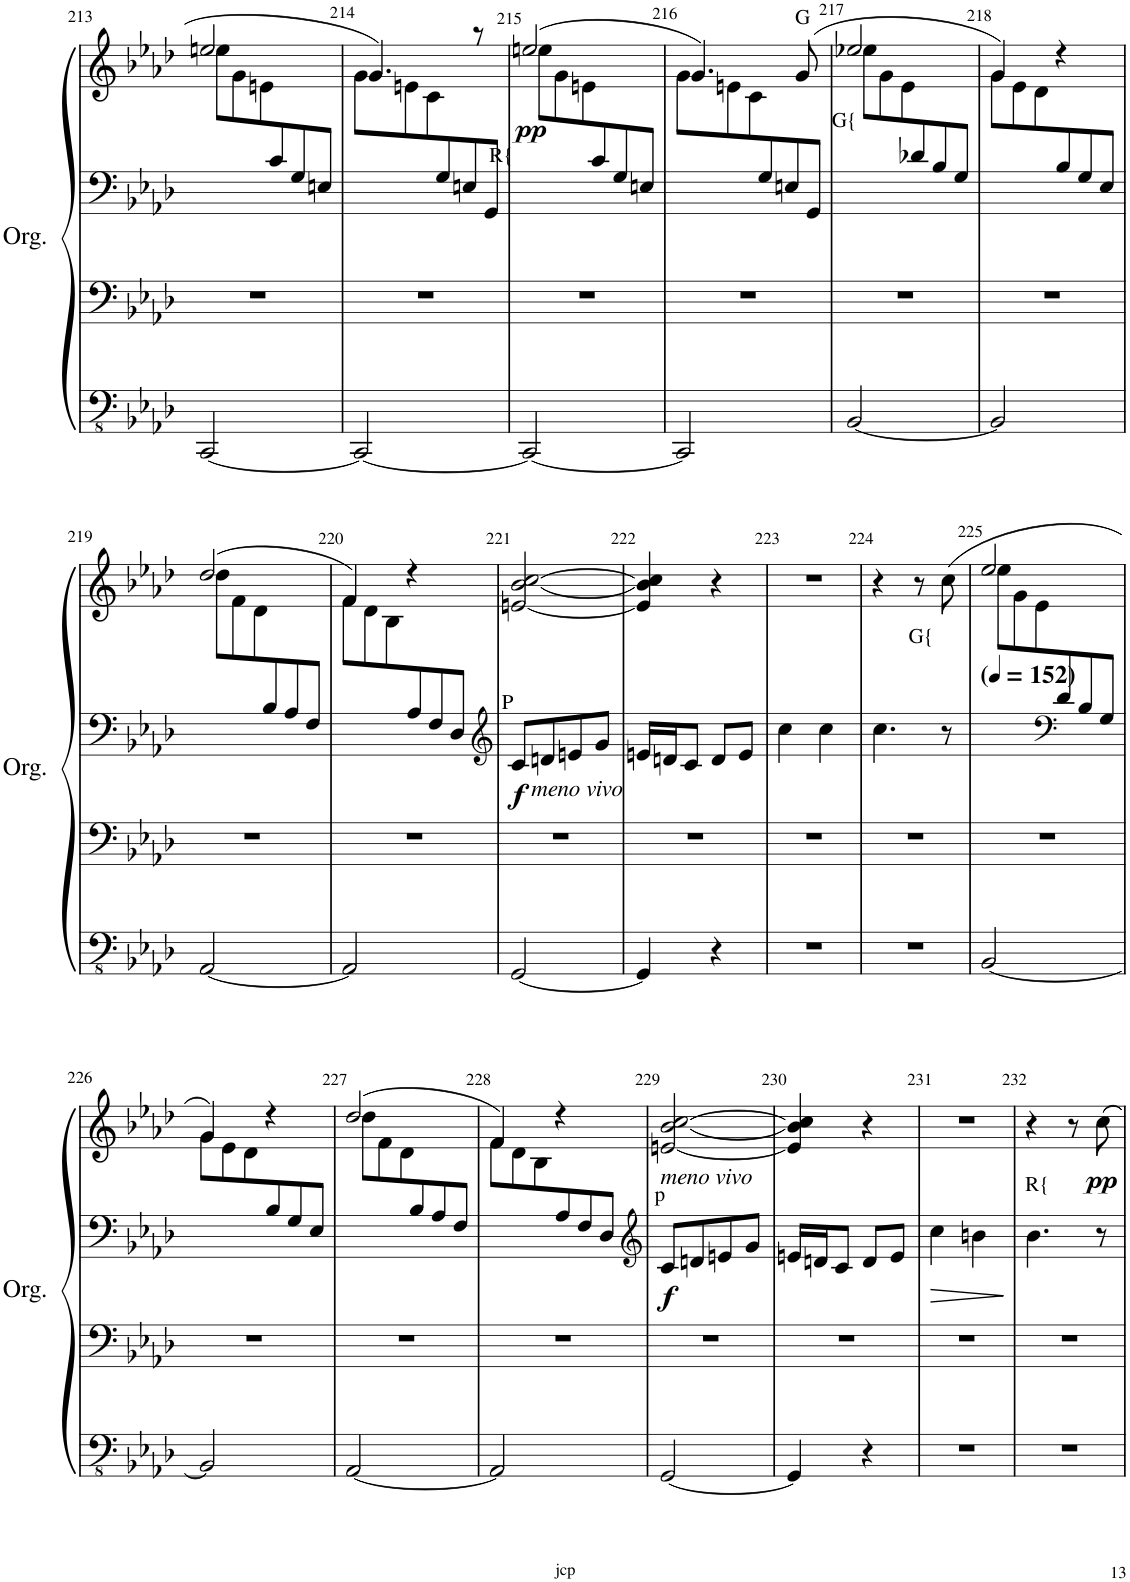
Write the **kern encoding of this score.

**kern	**kern	**kern	**kern	**dynam
*part1	*part1	*part1	*part1	*part1
*staff4	*staff3	*staff2	*staff1	*staff1/2/3/4
*I"Orgue à tuyaux	*	*	*	*
*I'Org.	*	*	*	*
!!LO:PB:g=z
*clefFv4	*clefF4	*clefF4	*clefG2	*
*k[b-e-a-d-]	*k[b-e-a-d-]	*k[b-e-a-d-]	*k[b-e-a-d-]	*
*M2/4	*M2/4	*M2/4	*M2/4	*
=213	=213	=213	=213	=213
*	*	*^	*^	*
*	*	*	*	*	*Xbrackettup	*
[2CCC/	2r	4ryy	2ryy	2een/	12ee\L	.
.	.	.	.	.	12g\	.
.	.	.	.	.	12en\	.
.	.	12c/	.	.	4ryy	.
.	.	12G/	.	.	.	.
.	.	12En/J	.	.	.	.
=214	=214	=214	=214	=214	=214	=214
2CCC/_	2r	4ryy	2ryy	4.g/	12g\L	.
.	.	.	.	.	12en\	.
.	.	.	.	.	12c\	.
.	.	12G/	.	.	4ryy	.
.	.	12En/	.	.	.	.
.	.	.	.	8r	.	.
.	.	12GG/J	.	.	.	.
=215	=215	=215	=215	=215	=215	=215
!	!	!	!	!LO:TX:b:t=R{	!	!
!	!	!	!	!	!	!LO:DY:b
2CCC/_	2r	4ryy	2ryy	(2een/	12ee\L	pp
.	.	.	.	.	12g\	.
.	.	.	.	.	12en\	.
.	.	12c/	.	.	4ryy	.
.	.	12G/	.	.	.	.
.	.	12En/J	.	.	.	.
=216	=216	=216	=216	=216	=216	=216
2CCC/]	2r	4ryy	2ryy	4.g/)	12g\L	.
.	.	.	.	.	12en\	.
.	.	.	.	.	12c\	.
.	.	12G/	.	.	4ryy	.
.	.	12En/	.	.	.	.
!	!	!	!	!LO:TX:a:t=G	!	!
.	.	.	.	(8g/	.	.
.	.	12GG/J	.	.	.	.
=217	=217	=217	=217	=217	=217	=217
!	!	!	!	!LO:TX:b:t=G{	!	!
[2BBB-/	2r	4ryy	2ryy	2ee-/	12ee-X\L	.
.	.	.	.	.	12g\	.
.	.	.	.	.	12e-\	.
.	.	12d-X/	.	.	4ryy	.
.	.	12B-/	.	.	.	.
.	.	12G/J	.	.	.	.
=218	=218	=218	=218	=218	=218	=218
2BBB-/]	2r	4ryy	2ryy	4g/)	12g\L	.
.	.	.	.	.	12e-\	.
.	.	.	.	.	12d-\	.
.	.	12B-/	.	4r	4ryy	.
.	.	12G/	.	.	.	.
.	.	12E-/J	.	.	.	.
!!LO:LB:g=z	!!
=219	=219	=219	=219	=219	=219	=219
[2AAA-/	2r	4ryy	2ryy	(2dd-/	12dd-\L	.
.	.	.	.	.	12f\	.
.	.	.	.	.	12d-\	.
.	.	12B-/	.	.	4ryy	.
.	.	12A-/	.	.	.	.
.	.	12F/J	.	.	.	.
=220	=220	=220	=220	=220	=220	=220
2AAA-/]	2r	4ryy	2ryy	4f/)	12f\L	.
.	.	.	.	.	12d-\	.
.	.	.	.	.	12B-\	.
.	.	12A-/	.	4r	4ryy	.
.	.	12F/	.	.	.	.
.	.	12D-/J	.	.	.	.
*	*	*v	*v	*	*	*
*	*	*	*v	*v	*
=221	=221	=221	=221	=221
*	*	*clefG2	*	*
!	!	!LO:TX:a:t=P	!	!
!	!	!LO:TX:b:i:t=meno vivo	!	!
!	!	!	!	!LO:DY:b=2
[2GGG/	2r	8c/L	[2en/ [2b-/ [2cc/	f
.	.	8dn/	.	.
.	.	8en/	.	.
.	.	8g/J	.	.
=222	=222	=222	=222	=222
4GGG/]	2r	16en/LL	4e/] 4b-/] 4cc/]	.
.	.	16dn/J	.	.
.	.	8c/J	.	.
4r	.	8d/L	4r	.
.	.	8e/J	.	.
=223	=223	=223	=223	=223
2r	2r	4cc\	2r	.
.	.	4cc\	.	.
=224	=224	=224	=224	=224
2r	2r	4.cc\	4r	.
.	.	.	8r	.
!	!	!	!LO:TX:b:t=G{	!
.	.	8r	(8cc\	.
=225	=225	=225	=225	=225
*	*	*	*MM152	*
*	*	*^	*^	*
[2BBB-/	2r	4ryy	2ryy	2ee-/	12ee-\L	.
.	.	.	.	.	12g\	.
.	.	.	.	.	12e-\	.
*	*	*clefF4	*	*	*	*
.	.	12d-/	.	.	4ryy	.
.	.	12B-/	.	.	.	.
.	.	12G/J	.	.	.	.
!!LO:LB:g=z	!!
=226	=226	=226	=226	=226	=226	=226
2BBB-/]	2r	4ryy	2ryy	4g/)	12g\L	.
.	.	.	.	.	12e-\	.
.	.	.	.	.	12d-\	.
.	.	12B-/	.	4r	4ryy	.
.	.	12G/	.	.	.	.
.	.	12E-/J	.	.	.	.
=227	=227	=227	=227	=227	=227	=227
[2AAA-/	2r	4ryy	2ryy	(2dd-/	12dd-\L	.
.	.	.	.	.	12f\	.
.	.	.	.	.	12d-\	.
.	.	12B-/	.	.	4ryy	.
.	.	12A-/	.	.	.	.
.	.	12F/J	.	.	.	.
=228	=228	=228	=228	=228	=228	=228
2AAA-/]	2r	4ryy	2ryy	4f/)	12f\L	.
.	.	.	.	.	12d-\	.
.	.	.	.	.	12B-\	.
.	.	12A-/	.	4r	4ryy	.
.	.	12F/	.	.	.	.
.	.	12D-/J	.	.	.	.
*	*	*v	*v	*	*	*
*	*	*	*v	*v	*
=229	=229	=229	=229	=229
*	*	*clefG2	*	*
!	!	!	!LO:TX:b:i:t=meno vivo	!
!	!	!LO:TX:a:t=p	!	!
!	!	!	!	!LO:DY:b=2
[2GGG/	2r	8c/L	[2en/ [2b-/ [2cc/	f
.	.	8dn/	.	.
.	.	8en/	.	.
.	.	8g/J	.	.
=230	=230	=230	=230	=230
4GGG/]	2r	16en/LL	4e/] 4b-/] 4cc/]	.
.	.	16dn/J	.	.
.	.	8c/J	.	.
4r	.	8d/L	4r	.
.	.	8e/J	.	.
=231	=231	=231	=231	=231
2r	2r	4cc\	2r	.
.	.	4bn\	.	.
=232	=232	=232	=232	=232
!	!	!LO:TX:a:t=R{	!	!
2r	2r	4.b-\	4r	.
.	.	.	8r	.
!	!	!	!	!LO:DY:b
.	.	8r	8cc\	pp
=	=	=	=	=
*-	*-	*-	*-	*-
